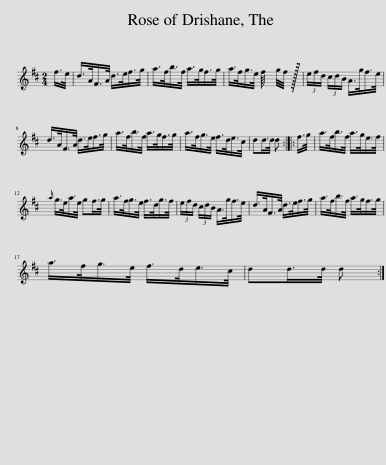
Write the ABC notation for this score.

X:1
L:1/8
M:2/4
I:linebreak $
K:D
V:1 treble
V:1
 f/>e/ | d/>A/F/>A/ d/>e/f/>g/ | a/>f/b/>f/ a/>g/f/>g/ | a/>f/g/>e/ f/8 x63/64 g/4f/4 z/64 | (3e/f/d/ (3c/d/B/ A/>g/f/>e/ |$ %5
 d/>A/F/>A/ d/>e/f/>g/ | a/>f/b/>f/ a/>g/f/>g/ | a/>f/g/>e/ f/>d/e/>c/ | dd/>d/ d :: f/>g/ | %10
 a/>f/b/>f/ a/>g/e/>f/ |${a} g/>e/a/>e/ gf/>g/ | a/>f/g/>e/ f/>d/g/>f/ | (3e/f/d/ (3c/d/B/ A/>g/f/>e/ | d/>A/F/>A/ d/>e/f/>g/ | %15
 a/>f/b/>f/ a/>g/f/>g/ |$ a/>f/g/>e/ f/>d/e/>c/ | dd/>d/ d :| %18
